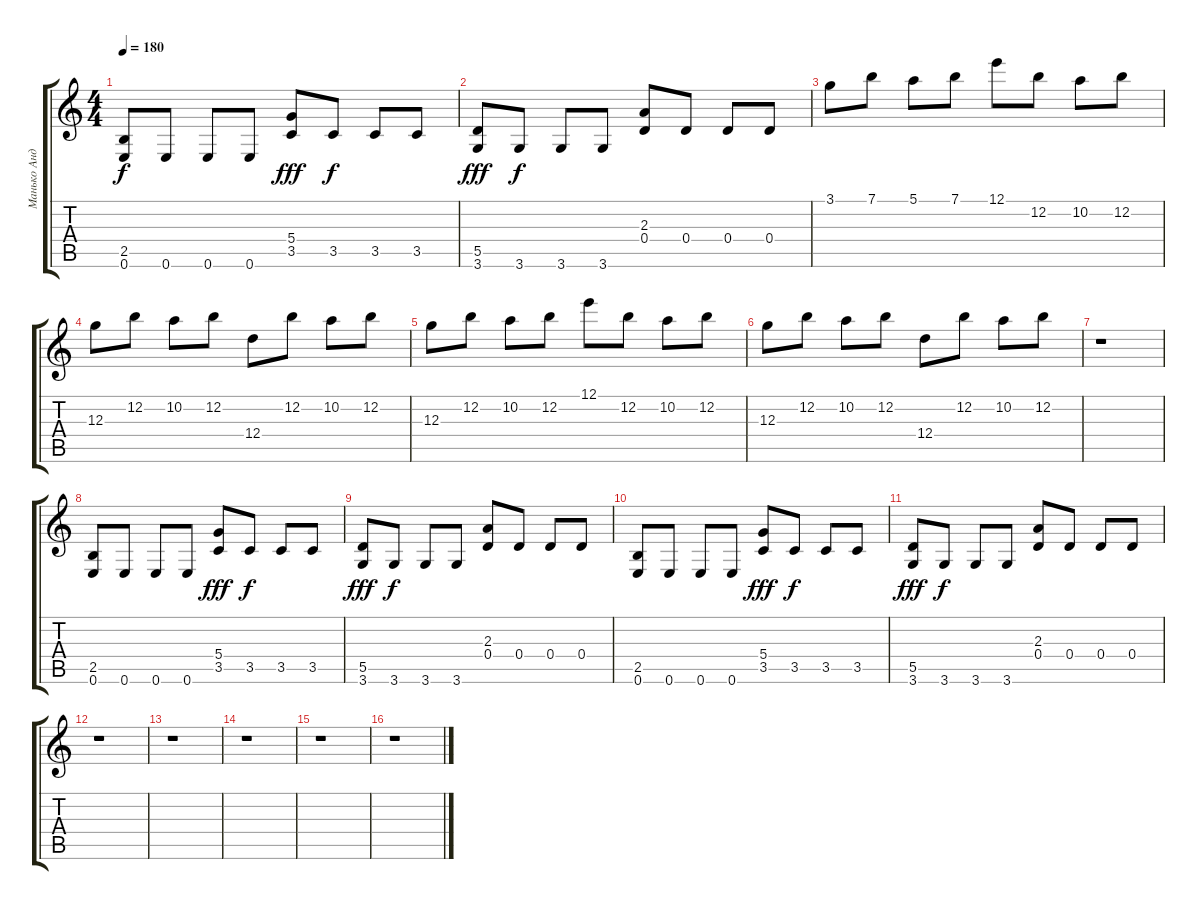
\track ("Манько Андрей" "Манько Анд") {instrument distortionguitar}
\staff {score tabs}
\tuning (E4 B3 G3 D3 A2 E2) {hide}
\ts (4 4)
\tempo 180
\clef g2
\ks c
(2.5 0.6).8{dy f} 0.6.8 0.6.8 0.6.8 (5.4 3.5).8{dy fff} 3.5.8{dy f} 3.5.8 3.5.8 |
(5.5 3.6).8{dy fff} 3.6.8{dy f} 3.6.8 3.6.8 (2.3 0.4).8 0.4.8 0.4.8 0.4.8 |
3.1.8 7.1.8 5.1.8 7.1.8 12.1.8 12.2.8 10.2.8 12.2.8 |
12.3.8 12.2.8 10.2.8 12.2.8 12.4.8 12.2.8 10.2.8 12.2.8 |
12.3.8 12.2.8 10.2.8 12.2.8 12.1.8 12.2.8 10.2.8 12.2.8 |
12.3.8 12.2.8 10.2.8 12.2.8 12.4.8 12.2.8 10.2.8 12.2.8 |
r.1 |
(2.5 0.6).8 0.6.8 0.6.8 0.6.8 (5.4 3.5).8{dy fff} 3.5.8{dy f} 3.5.8 3.5.8 |
(5.5 3.6).8{dy fff} 3.6.8{dy f} 3.6.8 3.6.8 (2.3 0.4).8 0.4.8 0.4.8 0.4.8 |
(2.5 0.6).8 0.6.8 0.6.8 0.6.8 (5.4 3.5).8{dy fff} 3.5.8{dy f} 3.5.8 3.5.8 |
(5.5 3.6).8{dy fff} 3.6.8{dy f} 3.6.8 3.6.8 (2.3 0.4).8 0.4.8 0.4.8 0.4.8 |
r.1 |
r.1 |
r.1 |
r.1 |
r.1
